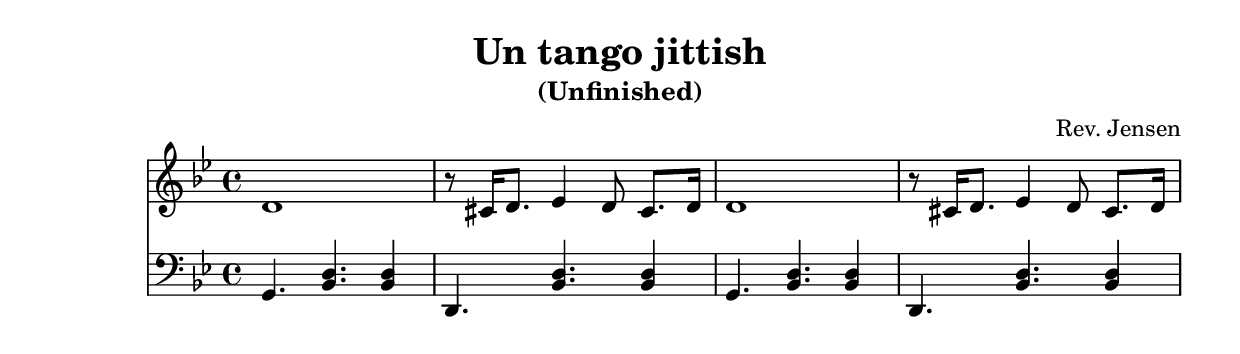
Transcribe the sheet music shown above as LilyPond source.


	\version "2.6.3"

	\header {
	  title = "Un tango jittish"
	  subtitle = "(Unfinished)"
	  composer = "Rev. Jensen"
	}


	melody = \relative {
	  \time 4/4
	  \key g \minor
	d'1 r8 cis16 d8. es4 d8 cis8. d16
	d1 r8 cis16 d8. es4 d8 cis8. d16

	}

	bass = {
	  \clef bass
	  \time 4/4
	  \key g \minor
	g,4. <bes, d>4. <bes, d>4  d,4. <bes, d>4. <bes, d>4
	g,4. <bes, d>4. <bes, d>4  d,4. <bes, d>4. <bes, d>4

	}

	\score {
	  <<
	    \new Staff \melody
	    \new Staff \bass
	  >>
	  \midi { \tempo 4=120}
	  \layout { }
}
